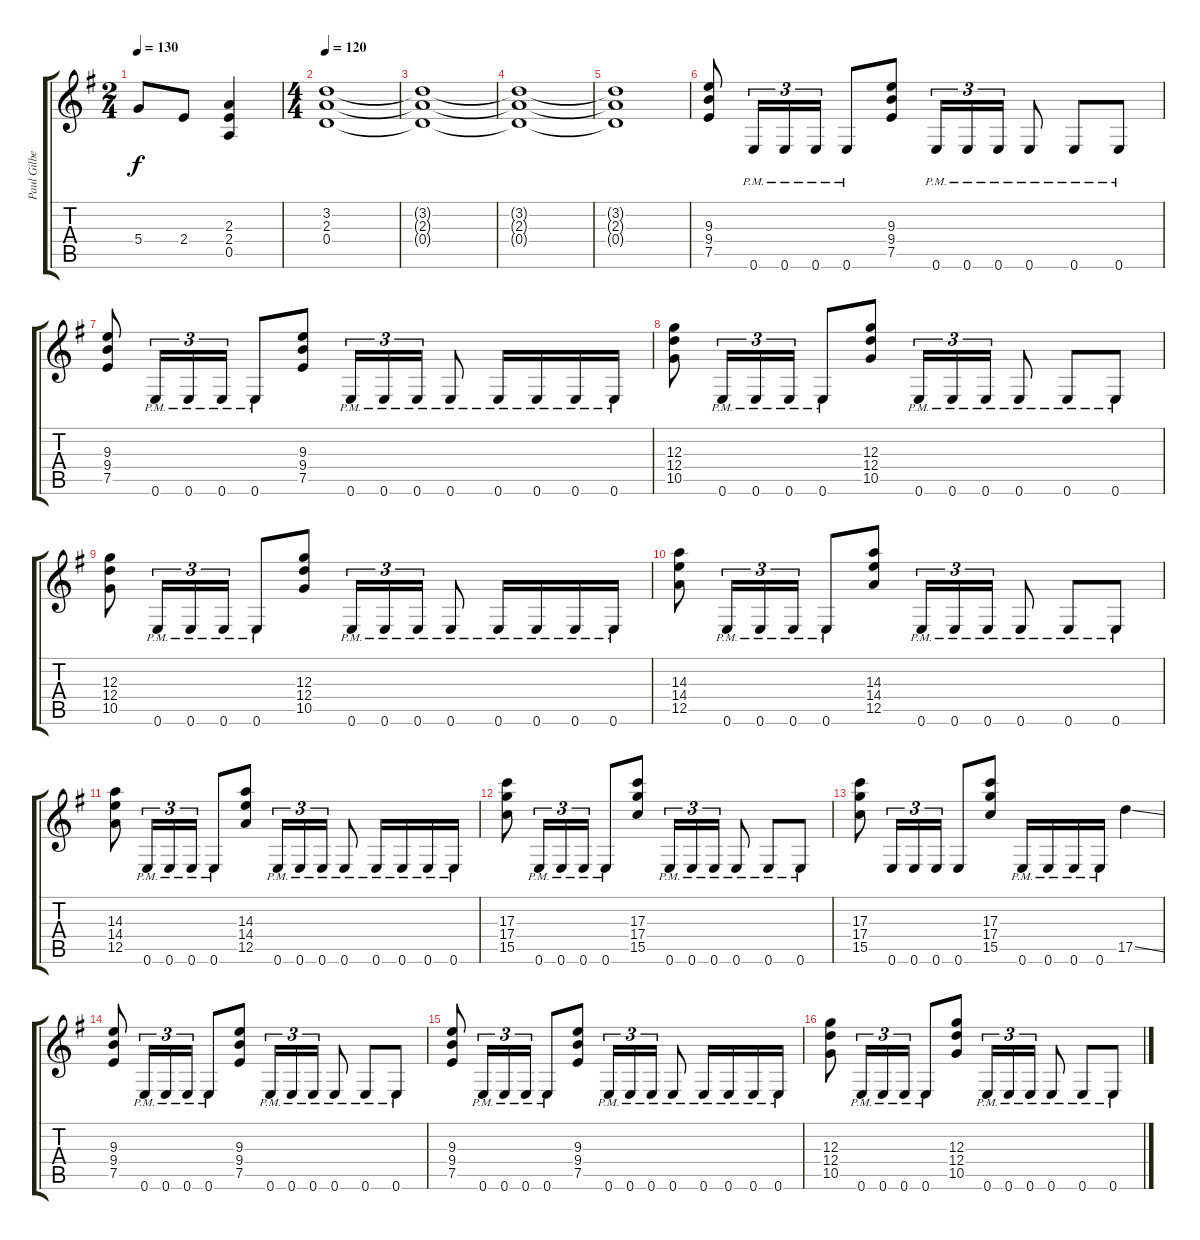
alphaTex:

\track ("Paul Gilbert (Lead Guitar)" "Paul Gilbe") {instrument distortionguitar}
\staff {score tabs}
\tuning (E4 B3 G3 D3 A2 E2) {hide}
\ts (2 4)
\tempo 130
\clef g2
\ks g
5.4{t}.8{dy f} 2.4.8 (2.3 2.4 0.5).4 |
\ts (4 4)
\tempo 120
(3.2 2.3 0.4).1 |
(3.2{t} 2.3{t} 0.4{t}).1 |
(3.2{t} 2.3{t} 0.4{t}).1 |
(3.2{t} 2.3{t} 0.4{t}).1 |
(9.3 9.4 7.5).8 0.6{pm}.16{tu (3 2)} 0.6{pm}.16{tu (3 2)} 0.6{pm}.16{tu (3 2)} 0.6{pm}.8 (9.3 9.4 7.5).8 0.6{pm}.16{tu (3 2)} 0.6{pm}.16{tu (3 2)} 0.6{pm}.16{tu (3 2)} 0.6{pm}.8 0.6{pm}.8 0.6{pm}.8 |
(9.3 9.4 7.5).8 0.6{pm}.16{tu (3 2)} 0.6{pm}.16{tu (3 2)} 0.6{pm}.16{tu (3 2)} 0.6{pm}.8 (9.3 9.4 7.5).8 0.6{pm}.16{tu (3 2)} 0.6{pm}.16{tu (3 2)} 0.6{pm}.16{tu (3 2)} 0.6{pm}.8 0.6{pm}.16 0.6{pm}.16 0.6{pm}.16 0.6{pm}.16 |
(12.3 12.4 10.5).8 0.6{pm}.16{tu (3 2)} 0.6{pm}.16{tu (3 2)} 0.6{pm}.16{tu (3 2)} 0.6{pm}.8 (12.3 12.4 10.5).8 0.6{pm}.16{tu (3 2)} 0.6{pm}.16{tu (3 2)} 0.6{pm}.16{tu (3 2)} 0.6{pm}.8 0.6{pm}.8 0.6{pm}.8 |
(12.3 12.4 10.5).8 0.6{pm}.16{tu (3 2)} 0.6{pm}.16{tu (3 2)} 0.6{pm}.16{tu (3 2)} 0.6{pm}.8 (12.3 12.4 10.5).8 0.6{pm}.16{tu (3 2)} 0.6{pm}.16{tu (3 2)} 0.6{pm}.16{tu (3 2)} 0.6{pm}.8 0.6{pm}.16 0.6{pm}.16 0.6{pm}.16 0.6{pm}.16 |
(14.3 14.4 12.5).8 0.6{pm}.16{tu (3 2)} 0.6{pm}.16{tu (3 2)} 0.6{pm}.16{tu (3 2)} 0.6{pm}.8 (14.3 14.4 12.5).8 0.6{pm}.16{tu (3 2)} 0.6{pm}.16{tu (3 2)} 0.6{pm}.16{tu (3 2)} 0.6{pm}.8 0.6{pm}.8 0.6{pm}.8 |
(14.3 14.4 12.5).8 0.6{pm}.16{tu (3 2)} 0.6{pm}.16{tu (3 2)} 0.6{pm}.16{tu (3 2)} 0.6{pm}.8 (14.3 14.4 12.5).8 0.6{pm}.16{tu (3 2)} 0.6{pm}.16{tu (3 2)} 0.6{pm}.16{tu (3 2)} 0.6{pm}.8 0.6{pm}.16 0.6{pm}.16 0.6{pm}.16 0.6{pm}.16 |
(17.3 17.4 15.5).8 0.6{pm}.16{tu (3 2)} 0.6{pm}.16{tu (3 2)} 0.6{pm}.16{tu (3 2)} 0.6{pm}.8 (17.3 17.4 15.5).8 0.6{pm}.16{tu (3 2)} 0.6{pm}.16{tu (3 2)} 0.6{pm}.16{tu (3 2)} 0.6{pm}.8 0.6{pm}.8 0.6{pm}.8 |
(17.3 17.4 15.5).8 0.6.16{tu (3 2)} 0.6.16{tu (3 2)} 0.6.16{tu (3 2)} 0.6.8 (17.3 17.4 15.5).8 0.6{pm}.16 0.6{pm}.16 0.6{pm}.16 0.6{pm}.16 17.5{ss}.4 |
(9.3 9.4 7.5).8 0.6{pm}.16{tu (3 2)} 0.6{pm}.16{tu (3 2)} 0.6{pm}.16{tu (3 2)} 0.6{pm}.8 (9.3 9.4 7.5).8 0.6{pm}.16{tu (3 2)} 0.6{pm}.16{tu (3 2)} 0.6{pm}.16{tu (3 2)} 0.6{pm}.8 0.6{pm}.8 0.6{pm}.8 |
(9.3 9.4 7.5).8 0.6{pm}.16{tu (3 2)} 0.6{pm}.16{tu (3 2)} 0.6{pm}.16{tu (3 2)} 0.6{pm}.8 (9.3 9.4 7.5).8 0.6{pm}.16{tu (3 2)} 0.6{pm}.16{tu (3 2)} 0.6{pm}.16{tu (3 2)} 0.6{pm}.8 0.6{pm}.16 0.6{pm}.16 0.6{pm}.16 0.6{pm}.16 |
(12.3 12.4 10.5).8 0.6{pm}.16{tu (3 2)} 0.6{pm}.16{tu (3 2)} 0.6{pm}.16{tu (3 2)} 0.6{pm}.8 (12.3 12.4 10.5).8 0.6{pm}.16{tu (3 2)} 0.6{pm}.16{tu (3 2)} 0.6{pm}.16{tu (3 2)} 0.6{pm}.8 0.6{pm}.8 0.6{pm}.8
